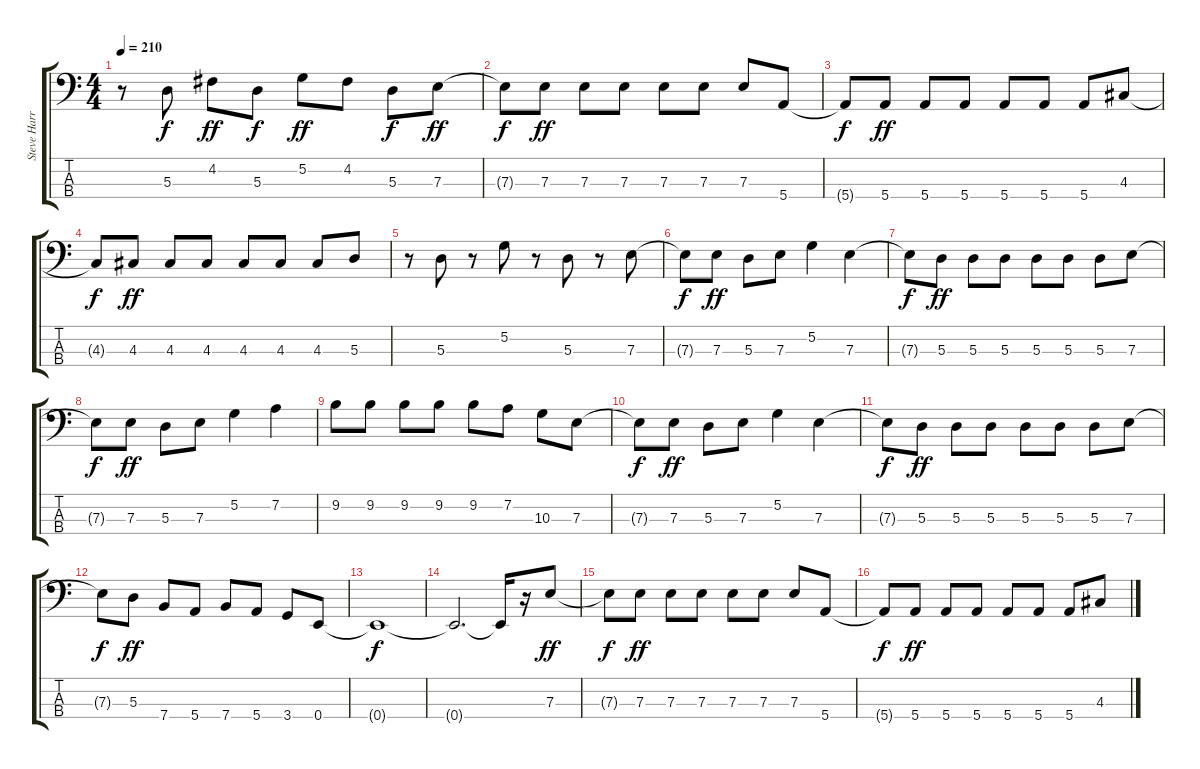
\track ("Steve Harris" "Steve Harr") {instrument electricbassfinger}
\staff {score tabs}
\tuning (G2 D2 A1 E1) {hide}
\ts (4 4)
\tempo 210
\clef f4
\ks c
r.8{dy ff} 5.3.8{dy f} 4.2.8{dy ff} 5.3.8{dy f} 5.2.8{dy ff} 4.2.8 5.3.8{dy f} 7.3.8{dy ff} |
7.3{t}.8{dy f} 7.3.8{dy ff} 7.3.8 7.3.8 7.3.8 7.3.8 7.3.8 5.4.8 |
5.4{t}.8{dy f} 5.4.8{dy ff} 5.4.8 5.4.8 5.4.8 5.4.8 5.4.8 4.3.8 |
4.3{t}.8{dy f} 4.3.8{dy ff} 4.3.8 4.3.8 4.3.8 4.3.8 4.3.8 5.3.8 |
r.8 5.3.8 r.8 5.2.8 r.8 5.3.8 r.8 7.3.8 |
7.3{t}.8{dy f} 7.3.8{dy ff} 5.3.8 7.3.8 5.2.4 7.3.4 |
7.3{t}.8{dy f} 5.3.8{dy ff} 5.3.8 5.3.8 5.3.8 5.3.8 5.3.8 7.3.8 |
7.3{t}.8{dy f} 7.3.8{dy ff} 5.3.8 7.3.8 5.2.4 7.2.4 |
9.2.8 9.2.8 9.2.8 9.2.8 9.2.8 7.2.8 10.3.8 7.3.8 |
7.3{t}.8{dy f} 7.3.8{dy ff} 5.3.8 7.3.8 5.2.4 7.3.4 |
7.3{t}.8{dy f} 5.3.8{dy ff} 5.3.8 5.3.8 5.3.8 5.3.8 5.3.8 7.3.8 |
7.3{t}.8{dy f} 5.3.8{dy ff} 7.4.8 5.4.8 7.4.8 5.4.8 3.4.8 0.4.8 |
0.4{t}.1{dy f} |
0.4{t}.2{d} 0.4{t}.16 r.16 7.3.8{dy ff} |
7.3{t}.8{dy f} 7.3.8{dy ff} 7.3.8 7.3.8 7.3.8 7.3.8 7.3.8 5.4.8 |
5.4{t}.8{dy f} 5.4.8{dy ff} 5.4.8 5.4.8 5.4.8 5.4.8 5.4.8 4.3.8
